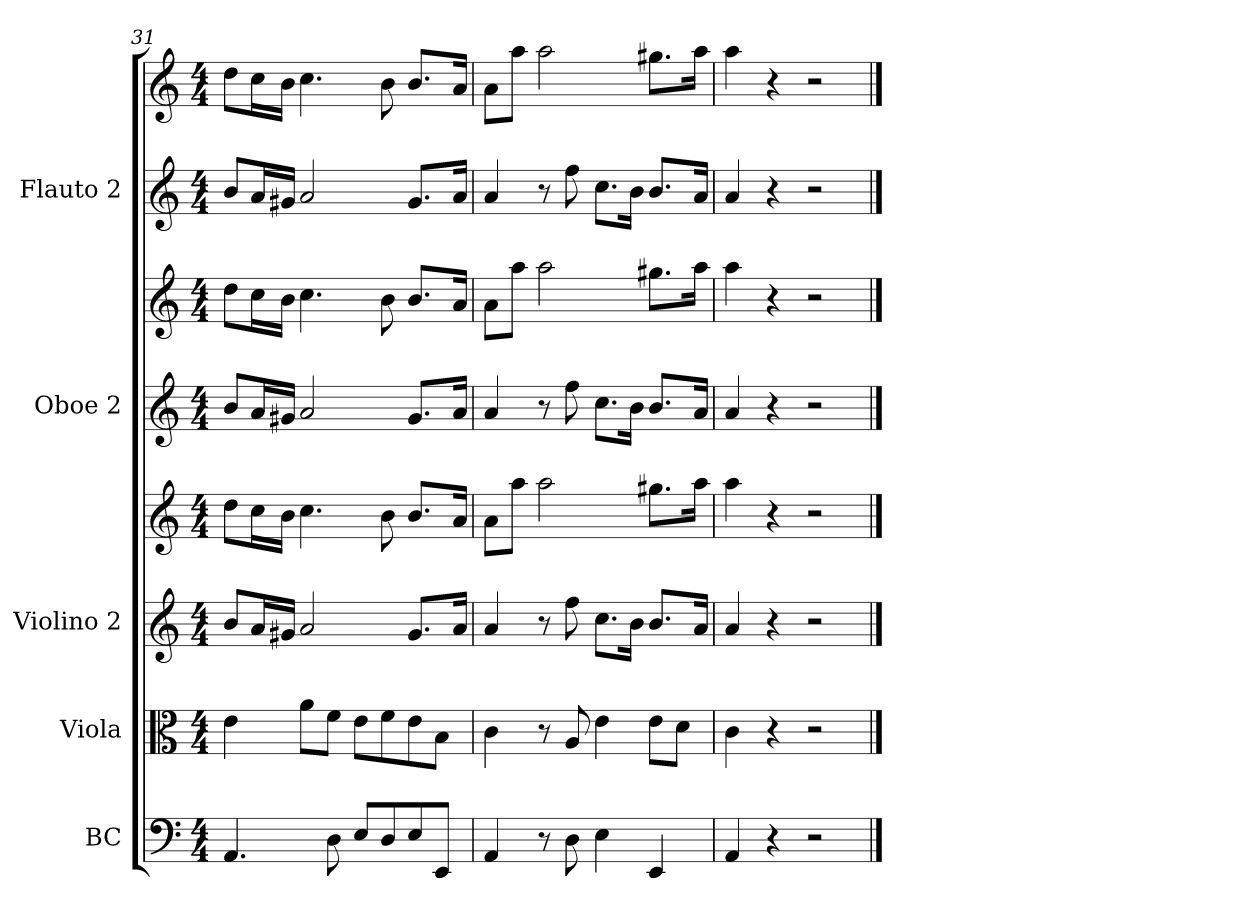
**kern	**kern	**kern	**kern	**kern	**kern	**kern	**kern
*part5	*part4	*part3	*part3	*part2	*part2	*part1	*part1
*staff8	*staff7	*staff6	*staff5	*staff4	*staff3	*staff2	*staff1
*I"BC	*I"Viola	*I"Violino 2	*	*I"Oboe 2	*	*I"Flauto 2	*
*I'BC	*I'Vla	*I'Vl.2	*	*I'Ob.2	*	*I'Fl.2	*
*clefF4	*clefC3	*clefG2	*clefG2	*clefG2	*clefG2	*clefG2	*clefG2
*k[]	*k[]	*k[]	*k[]	*k[]	*k[]	*k[]	*k[]
*M4/4	*M4/4	*M4/4	*M4/4	*M4/4	*M4/4	*M4/4	*M4/4
=31	=31	=31	=31	=31	=31	=31	=31
4.AA/	4e\	8b/L	8dd\L	8b/L	8dd\L	8b/L	8dd\L
.	.	16a/L	16cc\L	16a/L	16cc\L	16a/L	16cc\L
.	.	16g#X/JJ	16b\JJ	16g#X/JJ	16b\JJ	16g#X/JJ	16b\JJ
.	8a\L	2a/	4.cc\	2a/	4.cc\	2a/	4.cc\
8D\	8f\J	.	.	.	.	.	.
8E/L	8e\L	.	.	.	.	.	.
8D/	8f\	.	8b\	.	8b\	.	8b\
8E/	8e\	8.g#/L	8.b/L	8.g#/L	8.b/L	8.g#/L	8.b/L
8EE/J	8B\J	.	.	.	.	.	.
.	.	16a/Jk	16a/Jk	16a/Jk	16a/Jk	16a/Jk	16a/Jk
=32	=32	=32	=32	=32	=32	=32	=32
4AA/	4c\	4a/	8a\L	4a/	8a\L	4a/	8a\L
.	.	.	8aa\J	.	8aa\J	.	8aa\J
8r	8r	8r	2aa\	8r	2aa\	8r	2aa\
8D\	8A/	8ff\	.	8ff\	.	8ff\	.
4E\	4e\	8.cc\L	.	8.cc\L	.	8.cc\L	.
.	.	16b\Jk	.	16b\Jk	.	16b\Jk	.
4EE/	8e\L	8.b/L	8.gg#X\L	8.b/L	8.gg#X\L	8.b/L	8.gg#X\L
.	8d\J	.	.	.	.	.	.
.	.	16a/Jk	16aa\Jk	16a/Jk	16aa\Jk	16a/Jk	16aa\Jk
!!LO:LB:g=z
=33	=33	=33	=33	=33	=33	=33	=33
4AA/	4c\	4a/	4aa\	4a/	4aa\	4a/	4aa\
4r	4r	4r	4r	4r	4r	4r	4r
2r	2r	2r	2r	2r	2r	2r	2r
==	==	==	==	==	==	==	==
*-	*-	*-	*-	*-	*-	*-	*-
